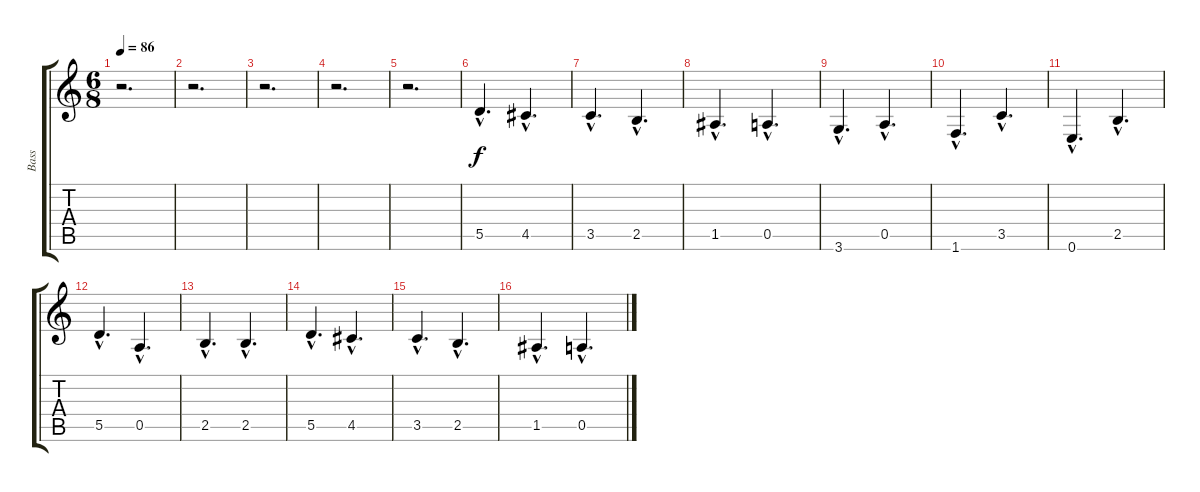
\track ("Bass" "Bass") {instrument electricbassfinger}
\staff {score tabs}
\tuning (E4 B3 G3 D3 A2 E2) {hide}
\ts (6 8)
\tempo 86
\clef g2
\ks c
r.2{d dy f} |
r.2{d} |
r.2{d} |
r.2{d} |
r.2{d} |
5.5{hac}.4{d} 4.5{hac}.4{d} |
3.5{hac}.4{d} 2.5{hac}.4{d} |
1.5{hac}.4{d} 0.5{hac}.4{d} |
3.6{hac}.4{d} 0.5{hac}.4{d} |
1.6{hac}.4{d} 3.5{hac}.4{d} |
0.6{hac}.4{d} 2.5{hac}.4{d} |
5.5{hac}.4{d} 0.5{hac}.4{d} |
2.5{hac}.4{d} 2.5{hac}.4{d} |
5.5{hac}.4{d} 4.5{hac}.4{d} |
3.5{hac}.4{d} 2.5{hac}.4{d} |
1.5{hac}.4{d} 0.5{hac}.4{d}
